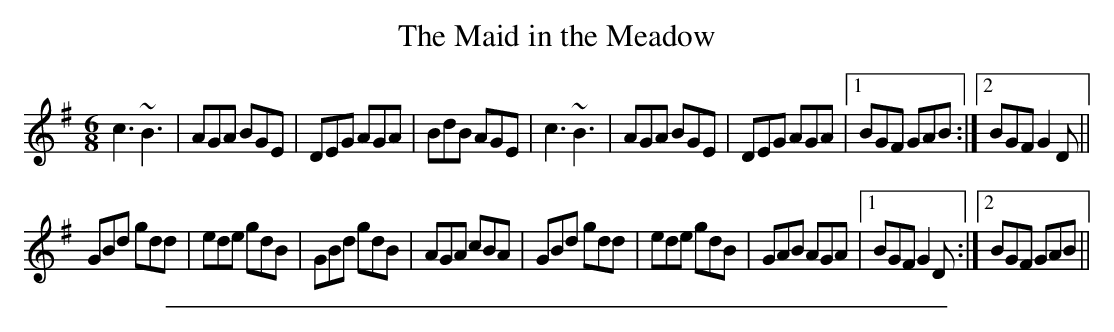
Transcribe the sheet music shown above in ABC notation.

X:1
T: Maid in the Meadow, The
M:6/8
L:1/8
K:G
c3 ~B3|AGA BGE|DEG AGA|BdB AGE|c3 ~B3|AGA BGE|DEG AGA|1 BGF GAB:|2 BGF G2D||
GBd gdd|ede gdB|GBd gdB|AGA cBA|GBd gdd|ede gdB|GAB AGA|1 BGF G2D:|2 BGF GAB||
